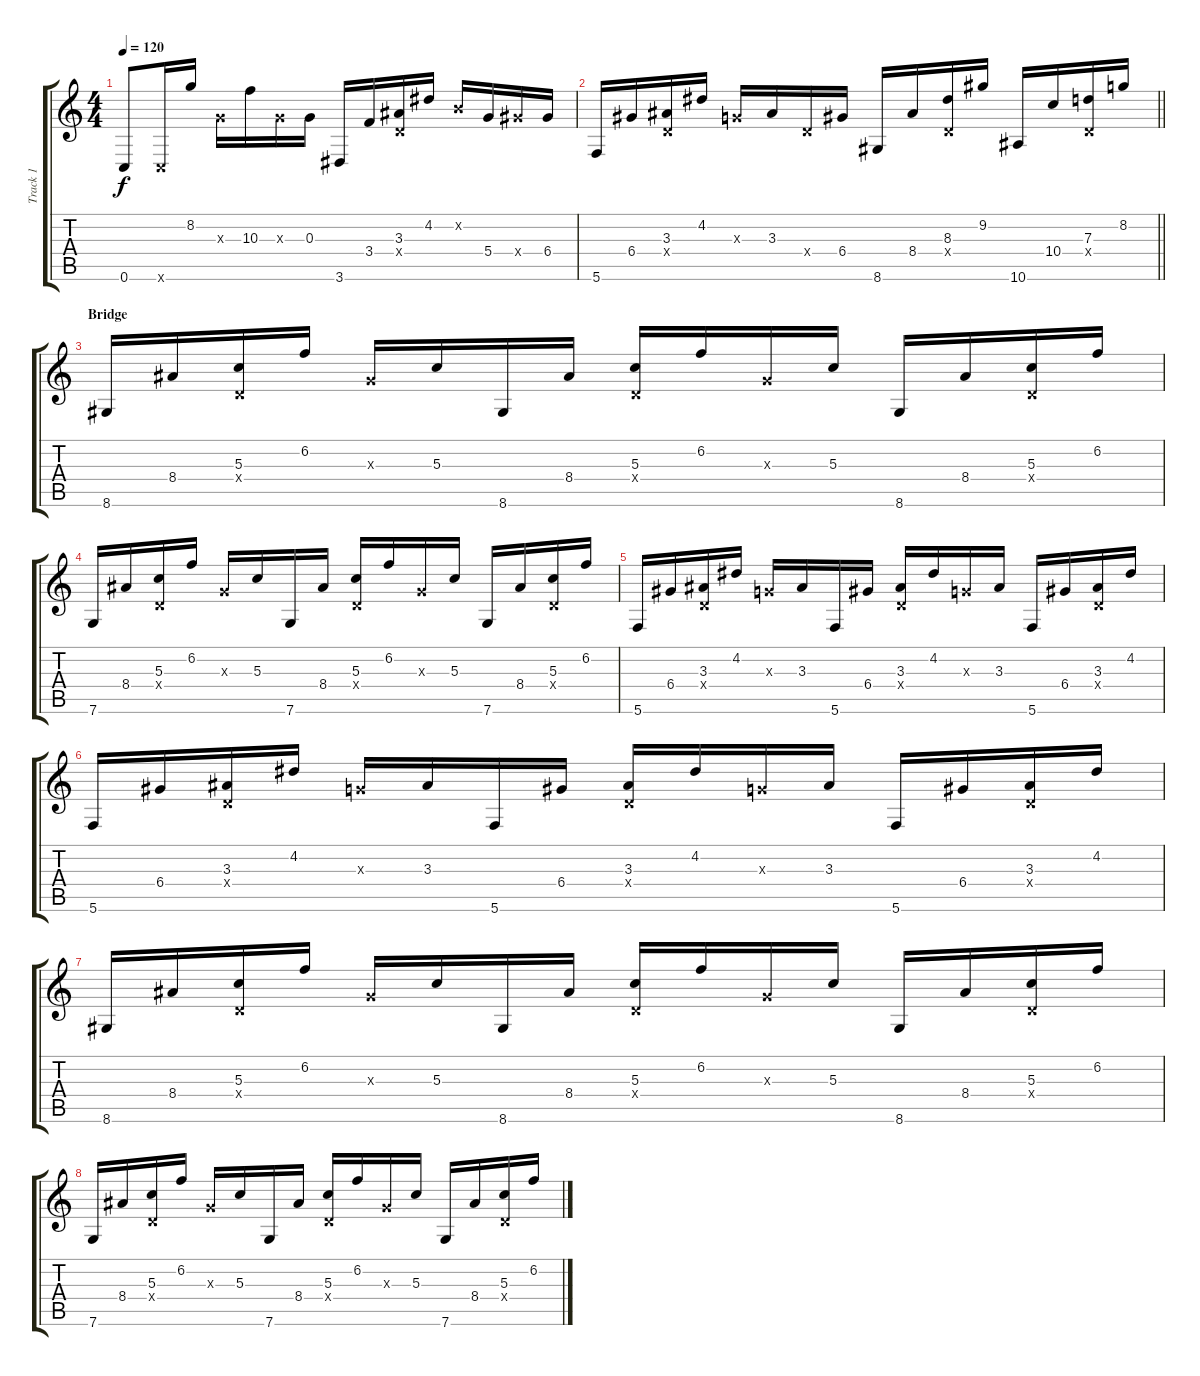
\track ("Track 1" "Track 1") {instrument acousticguitarsteel}
\staff {score tabs}
\tuning (E4 B3 G3 D3 A2 C2) {hide}
\ts (4 4)
\tempo 120
\clef g2
\ks c
0.6.8{dy f} 0.6{x}.16 8.2.16 0.3{x}.16 10.3.16 0.3{x}.16 0.3.16 3.6.16 3.4.16 (3.3 0.4{x}).16 4.2.16 0.2{x}.16 5.4.16 6.4{x}.16 6.4.16 |
\barLineRight lightlight
5.6.16 6.4.16 (3.3 0.4{x}).16 4.2.16 0.3{x}.16 3.3.16 0.4{x}.16 6.4.16 8.6.16 8.4.16 (8.3 0.4{x}).16 9.2.16 10.6.16 10.4.16 (7.3 0.4{x}).16 8.2.16 |
\section ("" "Bridge")
8.6.16 8.4.16 (5.3 0.4{x}).16 6.2.16 0.3{x}.16 5.3.16 8.6.16 8.4.16 (5.3 0.4{x}).16 6.2.16 0.3{x}.16 5.3.16 8.6.16 8.4.16 (5.3 0.4{x}).16 6.2.16 |
7.6.16 8.4.16 (5.3 0.4{x}).16 6.2.16 0.3{x}.16 5.3.16 7.6.16 8.4.16 (5.3 0.4{x}).16 6.2.16 0.3{x}.16 5.3.16 7.6.16 8.4.16 (5.3 0.4{x}).16 6.2.16 |
5.6.16 6.4.16 (3.3 0.4{x}).16 4.2.16 0.3{x}.16 3.3.16 5.6.16 6.4.16 (3.3 0.4{x}).16 4.2.16 0.3{x}.16 3.3.16 5.6.16 6.4.16 (3.3 0.4{x}).16 4.2.16 |
5.6.16 6.4.16 (3.3 0.4{x}).16 4.2.16 0.3{x}.16 3.3.16 5.6.16 6.4.16 (3.3 0.4{x}).16 4.2.16 0.3{x}.16 3.3.16 5.6.16 6.4.16 (3.3 0.4{x}).16 4.2.16 |
8.6.16 8.4.16 (5.3 0.4{x}).16 6.2.16 0.3{x}.16 5.3.16 8.6.16 8.4.16 (5.3 0.4{x}).16 6.2.16 0.3{x}.16 5.3.16 8.6.16 8.4.16 (5.3 0.4{x}).16 6.2.16 |
7.6.16 8.4.16 (5.3 0.4{x}).16 6.2.16 0.3{x}.16 5.3.16 7.6.16 8.4.16 (5.3 0.4{x}).16 6.2.16 0.3{x}.16 5.3.16 7.6.16 8.4.16 (5.3 0.4{x}).16 6.2.16
